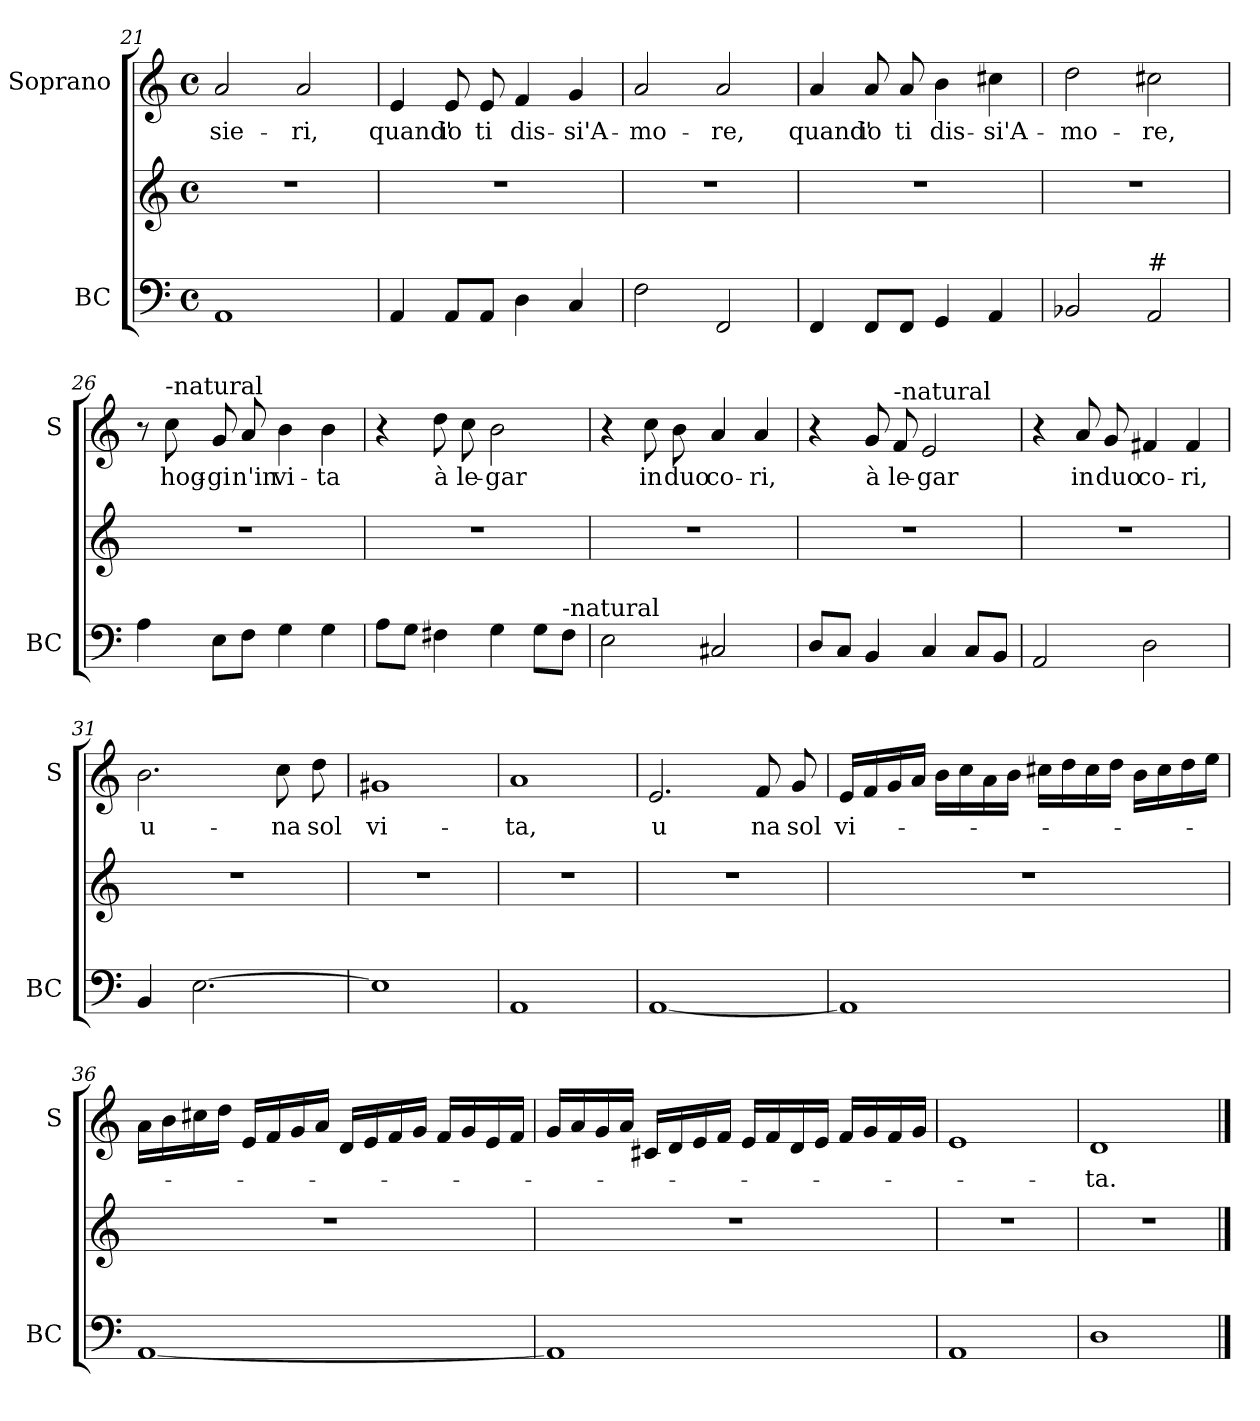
**kern	**kern	**kern	**text
*part2	*part2	*part1	*part1
*staff3	*staff2	*staff1	*staff1
*I"BC	*	*I"Soprano	*
*I'BC	*	*I'S	*
*clefF4	*clefG2	*clefG2	*
*k[]	*k[]	*k[]	*
*C:	*C:	*C:	*
*M4/4	*M4/4	*M4/4	*
*met(c)	*met(c)	*met(c)	*
=21	=21	=21	=21
!	!	!	!LO:LY:b
1AA	1r	2a/	-sie-
!	!	!	!LO:LY:b
.	.	2a/	-ri,
=22	=22	=22	=22
!	!	!	!LO:LY:b
4AA/	1r	4e/	quand'
!	!	!	!LO:LY:b
8AA/L	.	8e/	io
!	!	!	!LO:LY:b
8AA/J	.	8e/	ti
!	!	!	!LO:LY:b
4D\	.	4f/	dis-
!	!	!	!LO:LY:b
4C/	.	4g/	-si'A-
=23	=23	=23	=23
!	!	!	!LO:LY:b
2F\	1r	2a/	-mo-
!	!	!	!LO:LY:b
2FF/	.	2a/	-re,
!!LO:LB:g=z
=24	=24	=24	=24
!	!	!	!LO:LY:b
4FF/	1r	4a/	quand'
!	!	!	!LO:LY:b
8FF/L	.	8a/	io
!	!	!	!LO:LY:b
8FF/J	.	8a/	ti
!	!	!	!LO:LY:b
4GG/	.	4b\	dis-
!	!	!	!LO:LY:b
4AA/	.	4cc#X\	-si'A-
=25	=25	=25	=25
!	!	!	!LO:LY:b
2BB-X/	1r	2dd\	-mo-
!LO:TX:a:t=#	!	!	!
!	!	!	!LO:LY:b
2AA/	.	2cc#X\	-re,
=26	=26	=26	=26
4A\	1r	8r	.
!	!	!LO:TX:a:t=-natural	!
!	!	!	!LO:LY:b
.	.	8cc\	hog-
!	!	!	!LO:LY:b
8E\L	.	8g/	-gi
!	!	!	!LO:LY:b
8F\J	.	8a/	n'in
!	!	!	!LO:LY:b
4G\	.	4b\	vi-
!	!	!	!LO:LY:b
4G\	.	4b\	-ta
=27	=27	=27	=27
8A\L	1r	4r	.
8G\J	.	.	.
!	!	!	!LO:LY:b
4F#X\	.	8dd\	à
!	!	!	!LO:LY:b
.	.	8cc\	le-
!	!	!	!LO:LY:b
4G\	.	2b\	-gar
8G\L	.	.	.
!LO:TX:a:t=-natural	!	!	!
8F#\J	.	.	.
!!LO:LB:g=z
=28	=28	=28	=28
2E\	1r	4r	.
!	!	!	!LO:LY:b
.	.	8cc\	in
!	!	!	!LO:LY:b
.	.	8b\	duo
!	!	!	!LO:LY:b
2C#X/	.	4a/	co-
!	!	!	!LO:LY:b
.	.	4a/	-ri,
=29	=29	=29	=29
8D/L	1r	4r	.
8C/J	.	.	.
!	!	!	!LO:LY:b
4BB/	.	8g/	à
!	!	!LO:TX:a:t=-natural	!
!	!	!	!LO:LY:b
.	.	8f/	le-
!	!	!	!LO:LY:b
4C/	.	2e/	-gar
8C/L	.	.	.
8BB/J	.	.	.
=30	=30	=30	=30
2AA/	1r	4r	.
!	!	!	!LO:LY:b
.	.	8a/	in
!	!	!	!LO:LY:b
.	.	8g/	duo
!	!	!	!LO:LY:b
2D\	.	4f#X/	co-
!	!	!	!LO:LY:b
.	.	4f#/	-ri,
=31	=31	=31	=31
!	!	!	!LO:LY:b
4BB/	1r	2.b\	u-
[2.E\	.	.	.
!	!	!	!LO:LY:b
.	.	8cc\	-na
!	!	!	!LO:LY:b
.	.	8dd\	sol
!!LO:PB:g=z
=32	=32	=32	=32
!	!	!	!LO:LY:b
1E]	1r	1g#X	vi-
=33	=33	=33	=33
!	!	!	!LO:LY:b
1AA	1r	1a	-ta,
=34	=34	=34	=34
!	!	!	!LO:LY:b
[1AA	1r	2.e/	u
!	!	!	!LO:LY:b
.	.	8f/	na
!	!	!	!LO:LY:b
.	.	8g/	sol
=35	=35	=35	=35
!	!	!	!LO:LY:b
1AA]	1r	16e/LL	vi-
.	.	16f/	.
.	.	16g/	.
.	.	16a/JJ	.
.	.	16b\LL	.
.	.	16cc\	.
.	.	16a\	.
.	.	16b\JJ	.
.	.	16cc#X\LL	.
.	.	16dd\	.
.	.	16cc#\	.
.	.	16dd\JJ	.
.	.	16b\LL	.
.	.	16cc#\	.
.	.	16dd\	.
.	.	16ee\JJ	.
!!LO:LB:g=z
=36	=36	=36	=36
[1AA	1r	16a\LL	.
.	.	16b\	.
.	.	16cc#X\	.
.	.	16dd\JJ	.
.	.	16e/LL	.
.	.	16f/	.
.	.	16g/	.
.	.	16a/JJ	.
.	.	16d/LL	.
.	.	16e/	.
.	.	16f/	.
.	.	16g/JJ	.
.	.	16f/LL	.
.	.	16g/	.
.	.	16e/	.
.	.	16f/JJ	.
=37	=37	=37	=37
1AA]	1r	16g/LL	.
.	.	16a/	.
.	.	16g/	.
.	.	16a/JJ	.
.	.	16c#X/LL	.
.	.	16d/	.
.	.	16e/	.
.	.	16f/JJ	.
.	.	16e/LL	.
.	.	16f/	.
.	.	16d/	.
.	.	16e/JJ	.
.	.	16f/LL	.
.	.	16g/	.
.	.	16f/	.
.	.	16g/JJ	.
=38	=38	=38	=38
1AA	1r	1e	.
=39	=39	=39	=39
!	!	!	!LO:LY:b
1D	1r	1d	-ta.
==	==	==	==
*-	*-	*-	*-
